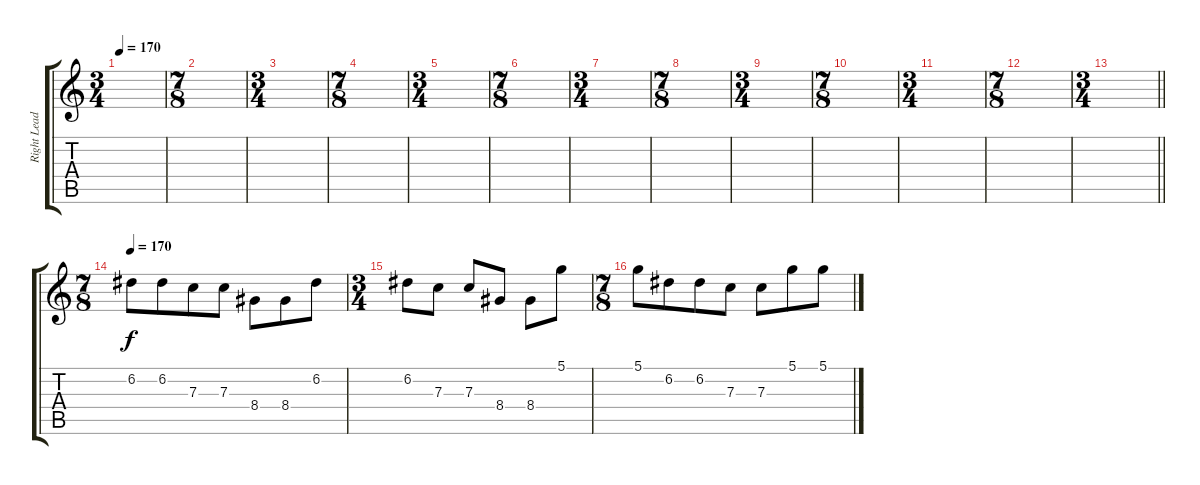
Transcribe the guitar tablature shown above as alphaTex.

\track ("Right Lead 1" "Right Lead") {instrument distortionguitar}
\staff {score tabs}
\tuning (D4 A3 F3 C3 G2 C2) {hide}
\ts (3 4)
\tempo 170
\clef g2
\ks c
|
\ts (7 8)
|
\ts (3 4)
|
\ts (7 8)
|
\ts (3 4)
|
\ts (7 8)
|
\ts (3 4)
|
\ts (7 8)
|
\ts (3 4)
|
\ts (7 8)
|
\ts (3 4)
|
\ts (7 8)
|
\ts (3 4)
\barLineRight lightlight
|
\ts (7 8)
\section ("" "")
\tempo 170
6.2.8 6.2.8 7.3.8 7.3.8 8.4.8 8.4.8 6.2.8 |
\ts (3 4)
6.2.8 7.3.8 7.3.8 8.4.8 8.4.8 5.1.8 |
\ts (7 8)
5.1.8 6.2.8 6.2.8 7.3.8 7.3.8 5.1.8 5.1.8
